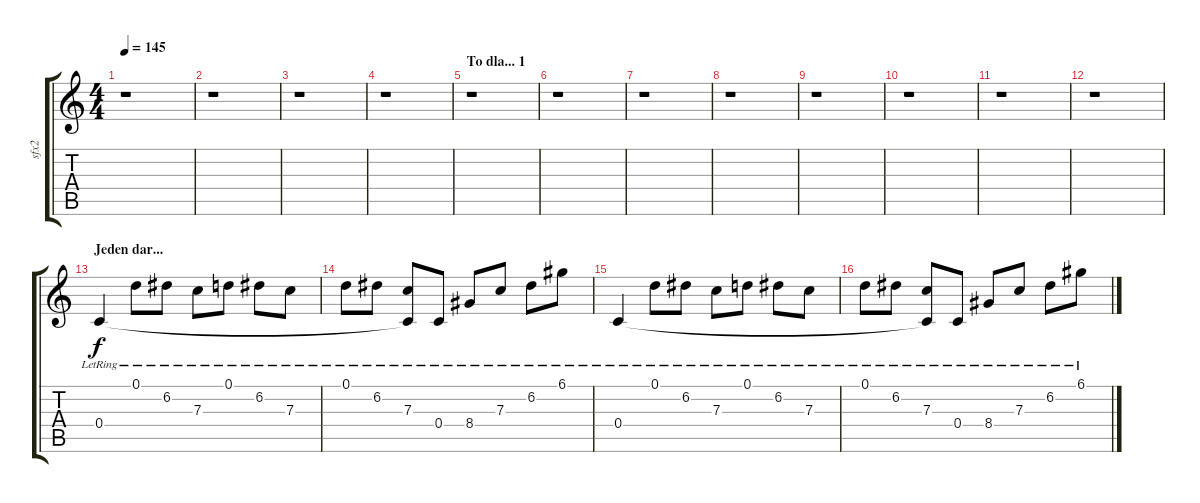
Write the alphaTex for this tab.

\track ("sfx2" "sfx2") {instrument electricguitarclean}
\staff {score tabs}
\tuning (D4 A3 F3 C3 G2 C2) {hide}
\ts (4 4)
\tempo 145
\clef g2
\ks c
r.1{dy f} |
r.1 |
r.1 |
r.1 |
\section ("" "To dla... 1")
r.1 |
r.1 |
r.1 |
r.1 |
r.1 |
r.1 |
r.1 |
r.1 |
\section ("" "Jeden dar...")
0.4{lr}.4 0.1{lr}.8 6.2{lr}.8 7.3{lr}.8 0.1{lr}.8 6.2{lr}.8 7.3{lr}.8 |
0.1{lr}.8 6.2{lr}.8 (7.3{lr} 0.4{t}).8 0.4{lr}.8 8.4{lr}.8 7.3{lr}.8 6.2{lr}.8 6.1{lr}.8 |
0.4{lr}.4 0.1{lr}.8 6.2{lr}.8 7.3{lr}.8 0.1{lr}.8 6.2{lr}.8 7.3{lr}.8 |
0.1{lr}.8 6.2{lr}.8 (7.3{lr} 0.4{t}).8 0.4{lr}.8 8.4{lr}.8 7.3{lr}.8 6.2{lr}.8 6.1{lr}.8
